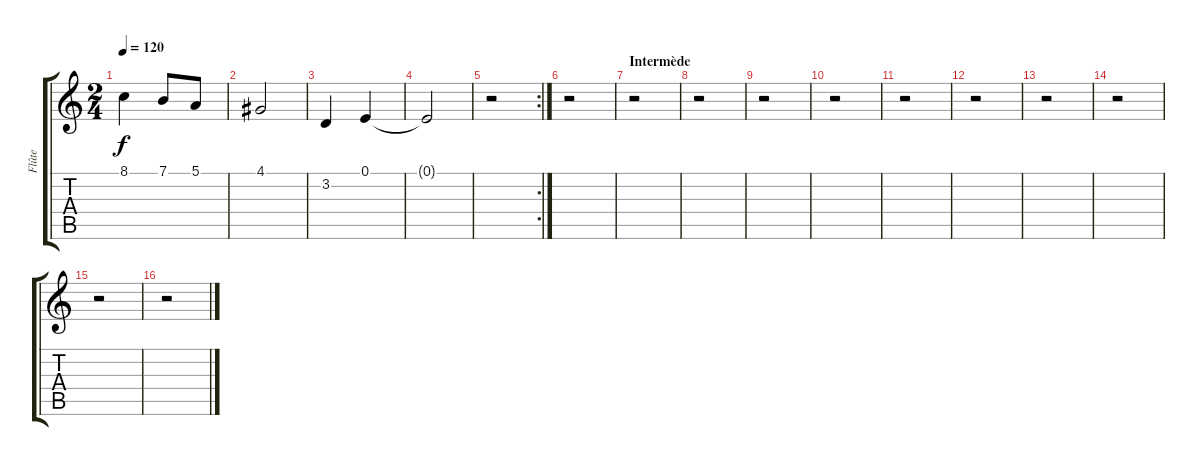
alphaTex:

\track ("Flûte" "Flûte") {instrument flute}
\staff {score tabs}
\tuning (E4 B3 G3 D3 A2 E2) {hide}
\ts (2 4)
\tempo 120
\clef g2
\ks c
8.1.4{dy f} 7.1.8 5.1.8 |
4.1.2 |
3.2.4 0.1.4 |
0.1{t}.2 |
\rc 2
r.2 |
r.2 |
\section ("" "Intermède")
r.2 |
r.2 |
r.2 |
r.2 |
r.2 |
r.2 |
r.2 |
r.2 |
r.2 |
r.2
